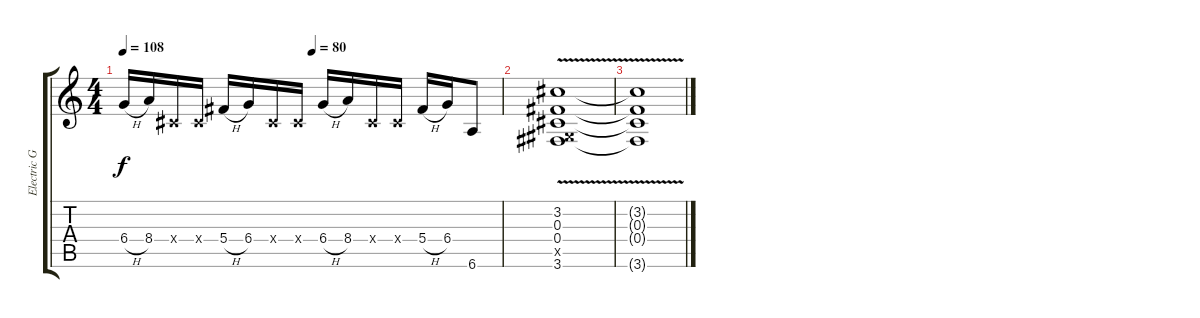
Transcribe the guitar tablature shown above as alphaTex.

\track ("Electric Guitar" "Electric G") {instrument distortionguitar}
\staff {score tabs}
\tuning (Eb4 Bb3 Gb3 Db3 Ab2 Eb2) {hide}
\ts (4 4)
\tempo 108
\tempo (80 0.5)
\clef g2
\ks c
6.4{h}.16{dy f} 8.4.16 0.4{x}.16 0.4{x}.16 5.4{h}.16 6.4.16 0.4{x}.16 0.4{x}.16 6.4{h}.16 8.4.16 0.4{x}.16 0.4{x}.16 5.4{h}.16 6.4.16 6.6.8 |
(3.2{v} 0.3{v} 0.4{v} 0.5{x} 3.6{v}).1 |
(3.2{t} 0.3{t} 0.4{t} 3.6{t}).1
